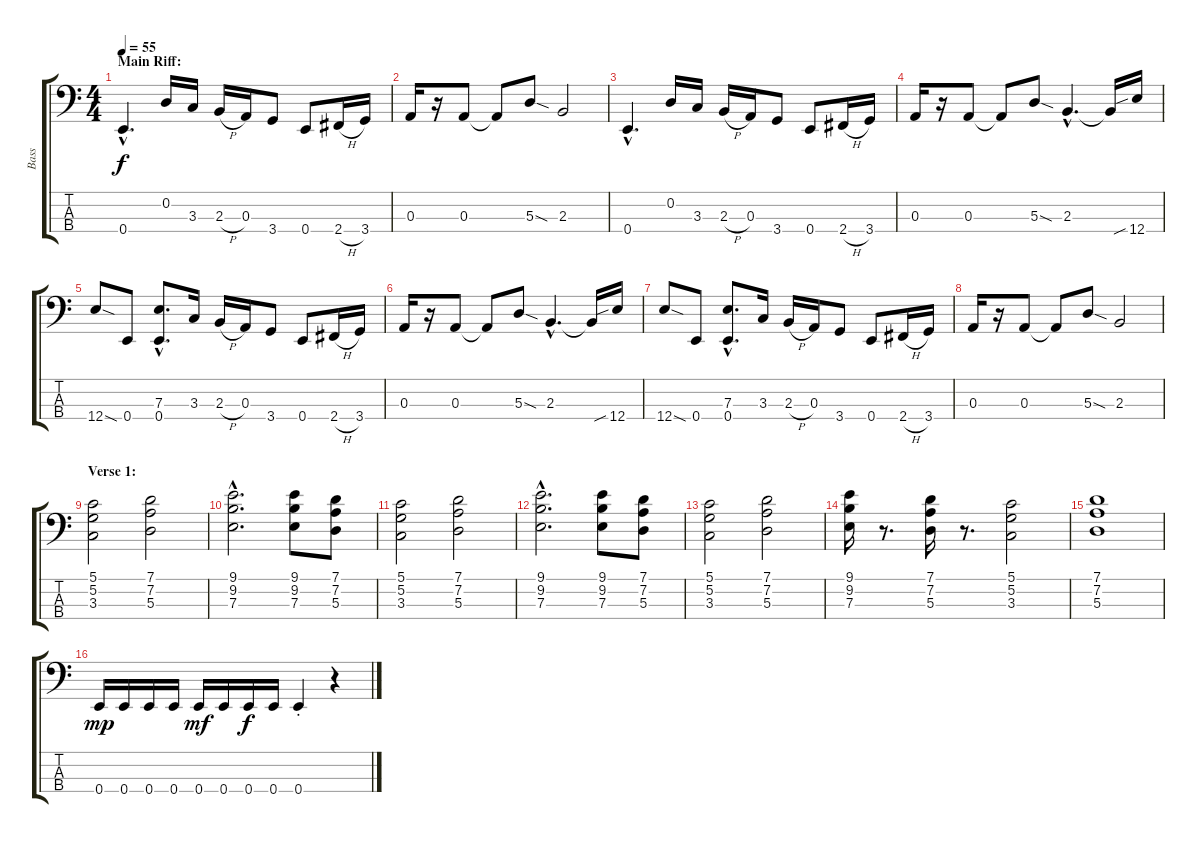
\track ("Bass" "Bass") {instrument slapbass2}
\staff {score tabs}
\tuning (G2 D2 A1 E1) {hide}
\ts (4 4)
\section ("" "Main Riff:")
\tempo 55
\clef f4
\ks c
0.4{hac}.4{d dy f instrument slapbass2} 0.2.16 3.3.16 2.3{h}.16 0.3.16 3.4.8 0.4.8 2.4{h}.16 3.4.16 |
0.3.16 r.16 0.3.8 0.3{t}.8 5.3{sod}.8 2.3.2 |
0.4{hac}.4{d} 0.2.16 3.3.16 2.3{h}.16 0.3.16 3.4.8 0.4.8 2.4{h}.16 3.4.16 |
0.3.16 r.16 0.3.8 0.3{t}.8 5.3{sod}.8 2.3{hac}.4{d} 2.3{t}.16 12.4{sib}.16 |
12.4{sod}.8 0.4.8 (7.3{hac} 0.4{hac}).8{d} 3.3.16 2.3{h}.16 0.3.16 3.4.8 0.4.8 2.4{h}.16 3.4.16 |
0.3.16 r.16 0.3.8 0.3{t}.8 5.3{sod}.8 2.3{hac}.4{d} 2.3{t}.16 12.4{sib}.16 |
12.4{sod}.8 0.4.8 (7.3{hac} 0.4{hac}).8{d} 3.3.16 2.3{h}.16 0.3.16 3.4.8 0.4.8 2.4{h}.16 3.4.16 |
0.3.16 r.16 0.3.8 0.3{t}.8 5.3{sod}.8 2.3.2 |
\section ("" "Verse 1:")
(5.1 5.2 3.3).2 (7.1 7.2 5.3).2 |
(9.1{hac} 9.2{hac} 7.3{hac}).2{d} (9.1 9.2 7.3).8 (7.1 7.2 5.3).8 |
(5.1 5.2 3.3).2 (7.1 7.2 5.3).2 |
(9.1{hac} 9.2{hac} 7.3{hac}).2{d} (9.1 9.2 7.3).8 (7.1 7.2 5.3).8 |
(5.1 5.2 3.3).2 (7.1 7.2 5.3).2 |
(9.1 9.2 7.3).16 r.8{d} (7.1 7.2 5.3).16 r.8{d} (5.1 5.2 3.3).2 |
(7.1 7.2 5.3).1 |
0.4.16{dy mp} 0.4.16 0.4.16 0.4.16 0.4.16{dy mf} 0.4.16 0.4.16{dy f} 0.4.16 0.4{st}.4 r.4
